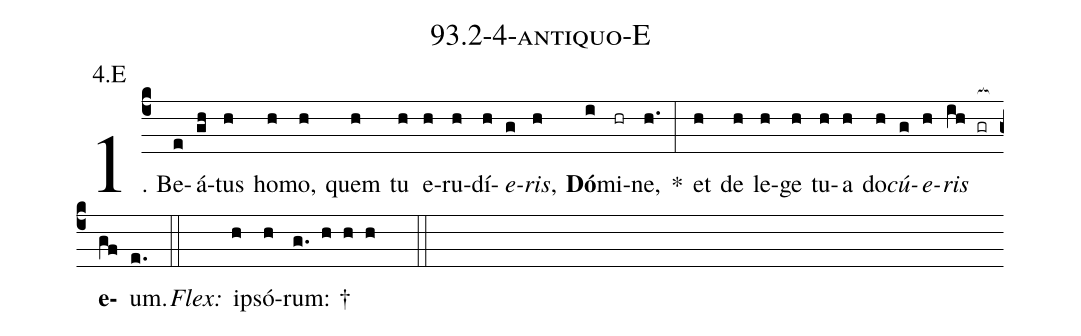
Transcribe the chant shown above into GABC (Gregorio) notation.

name: 93.2-4-antiquo-E;
annotation: 4.E;
%%
(c4)1. Be(e)á(gh)tus(h) ho(h)mo,(h) quem(h) tu(h) e(h)ru(h)dí(h)<i>e</i>(g)<i>ris</i>,(h) <b>Dó</b>(i)mi(hr)ne,(h.) *(:) et(h) de(h) le(h)ge(h) tu(h)a(h) do(h)<i>cú</i>(g)<i>e</i>(h)<i>ris</i>(ih gr[ocb:1{]) <b>e</b>(gf[ocb:0}])um.(e.) (::)
<i>Flex:</i>()  ip(h)só(h)rum: †(g. h h h  ::)

%E(h) u(g) o(h) u(ih) a(gf) e.(e.) (::)
